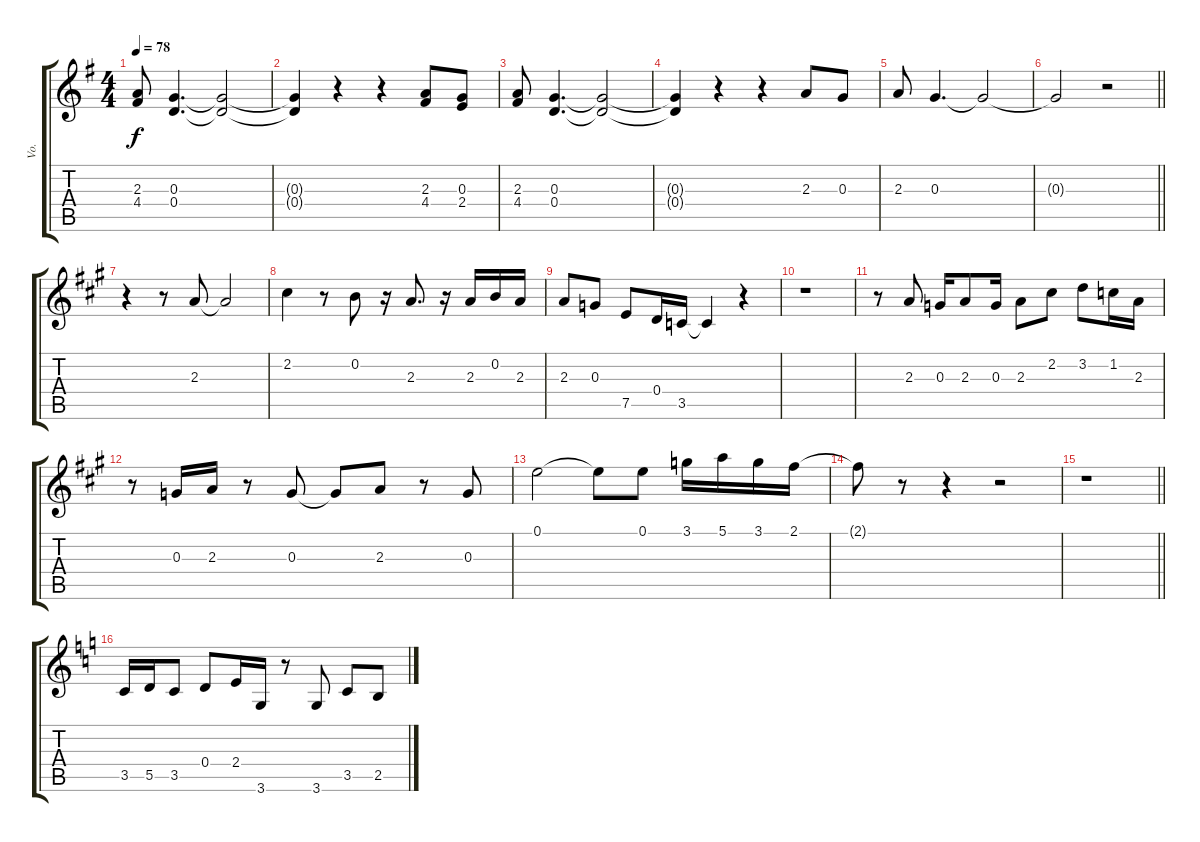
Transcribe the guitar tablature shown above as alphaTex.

\track ("Vo." "Vo.") {instrument voiceoohs}
\staff {score tabs}
\tuning (E5 B4 G4 D4 A3 E3) {hide}
\ts (4 4)
\tempo 78
\clef g2
\ks g
(2.3 4.4).8{dy f} (0.3 0.4).4{d} (0.3{t} 0.4{t}).2 |
(0.3{t} 0.4{t}).4 r.4 r.4 (2.3 4.4).8 (0.3 2.4).8 |
(2.3 4.4).8 (0.3 0.4).4{d} (0.3{t} 0.4{t}).2 |
(0.3{t} 0.4{t}).4 r.4 r.4 2.3.8 0.3.8 |
2.3.8 0.3.4{d} 0.3{t}.2 |
\barLineRight lightlight
0.3{t}.2 r.2 |
\ks a
r.4 r.8 2.3.8 2.3{t}.2 |
2.2.4 r.8 0.2.8 r.16 2.3.8{d} r.16 2.3.16 0.2.16 2.3.16 |
2.3.8 0.3.8 7.5.8 0.4.16 3.5.16 3.5{t}.4 r.4 |
r.1 |
r.8 2.3.8 0.3.16 2.3.8 0.3.16 2.3.8 2.2.8 3.2.8 1.2.16 2.3.16 |
r.8 0.3.16 2.3.16 r.8 0.3.8 0.3{t}.8 2.3.8 r.8 0.3.8 |
0.1.2 0.1{t}.8 0.1.8 3.1.16 5.1.16 3.1.16 2.1.16 |
2.1{t}.8 r.8 r.4 r.2 |
\barLineRight lightlight
r.1 |
\ks c
3.5.16 5.5.16 3.5.8 0.4.8 2.4.16 3.6.16 r.8 3.6.8 3.5.8 2.5.8
